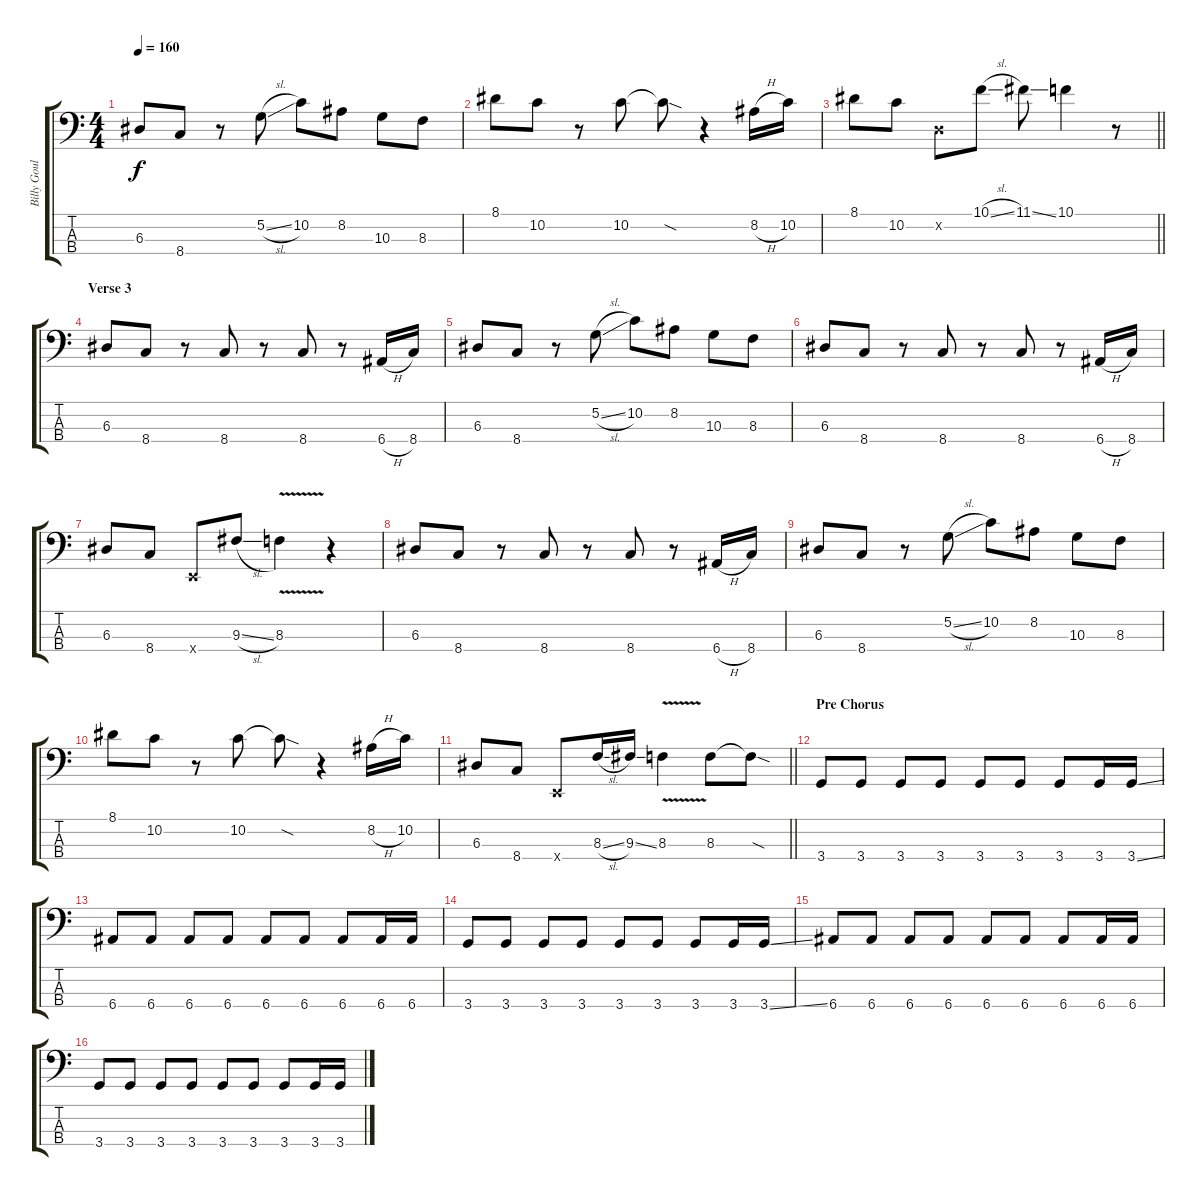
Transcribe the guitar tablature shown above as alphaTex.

\track ("Billy Gould - Bass" "Billy Goul") {instrument slapbass2}
\staff {score tabs}
\tuning (G2 D2 A1 E1) {hide}
\ts (4 4)
\tempo 160
\clef f4
\ks c
6.3.8{dy f} 8.4.8 r.8 5.2{sl}.8 10.2.8 8.2.8 10.3.8 8.3.8 |
8.1.8 10.2.8 r.8 10.2.8 10.2{sod t}.8 r.4 8.2{h}.16 10.2.16 |
\barLineRight lightlight
8.1.8 10.2.8 0.2{x}.8 10.1{sl}.8 11.1{ss}.8 10.1.4 r.8 |
\section ("" "Verse 3")
6.3.8 8.4.8 r.8 8.4.8 r.8 8.4.8 r.8 6.4{h}.16 8.4.16 |
6.3.8 8.4.8 r.8 5.2{sl}.8 10.2.8 8.2.8 10.3.8 8.3.8 |
6.3.8 8.4.8 r.8 8.4.8 r.8 8.4.8 r.8 6.4{h}.16 8.4.16 |
6.3.8 8.4.8 0.4{x}.8 9.3{sl}.8 8.3{v}.4 r.4 |
6.3.8 8.4.8 r.8 8.4.8 r.8 8.4.8 r.8 6.4{h}.16 8.4.16 |
6.3.8 8.4.8 r.8 5.2{sl}.8 10.2.8 8.2.8 10.3.8 8.3.8 |
8.1.8 10.2.8 r.8 10.2.8 10.2{sod t}.8 r.4 8.2{h}.16 10.2.16 |
\barLineRight lightlight
6.3.8 8.4.8 0.4{x}.8 8.3{sl}.16 9.3{ss}.16 8.3{v}.4 8.3.8 8.3{sod t}.8 |
\section ("" "Pre Chorus")
3.4.8 3.4.8 3.4.8 3.4.8 3.4.8 3.4.8 3.4.8 3.4.16 3.4{ss}.16 |
6.4.8 6.4.8 6.4.8 6.4.8 6.4.8 6.4.8 6.4.8 6.4.16 6.4.16 |
3.4.8 3.4.8 3.4.8 3.4.8 3.4.8 3.4.8 3.4.8 3.4.16 3.4{ss}.16 |
6.4.8 6.4.8 6.4.8 6.4.8 6.4.8 6.4.8 6.4.8 6.4.16 6.4.16 |
3.4.8 3.4.8 3.4.8 3.4.8 3.4.8 3.4.8 3.4.8 3.4.16 3.4{ss}.16
